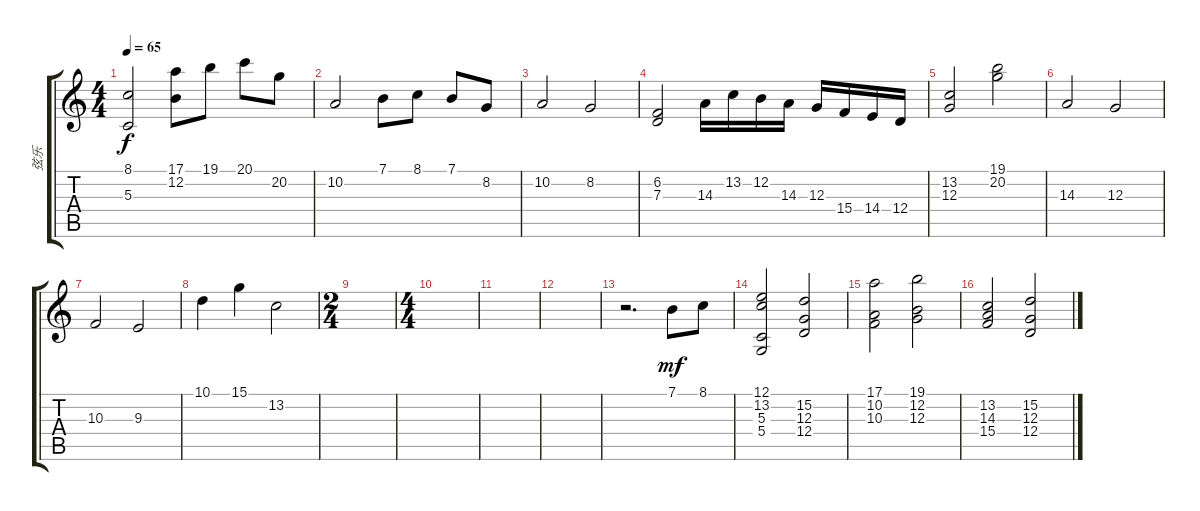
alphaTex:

\track ("弦乐" "弦乐") {instrument stringensemble1}
\staff {score tabs}
\tuning (E4 B3 G3 D3 A2 E2) {hide}
\ts (4 4)
\tempo 65
\clef g2
\ks c
(8.1 5.3).2{dy f} (17.1 12.2).8 19.1.8 20.1.8 20.2.8 |
10.2.2 7.1.8 8.1.8 7.1.8 8.2.8 |
10.2.2 8.2.2 |
(6.2 7.3).2 14.3.16 13.2.16 12.2.16 14.3.16 12.3.16 15.4.16 14.4.16 12.4.16 |
(13.2 12.3).2 (19.1 20.2).2 |
14.3.2 12.3.2 |
10.3.2 9.3.2 |
10.1.4 15.1.4 13.2.2 |
\ts (2 4)
|
\ts (4 4)
|
|
|
r.2{d} 7.1.8{dy mf} 8.1.8 |
(12.1 13.2 5.3 5.4).2 (15.2 12.3 12.4).2 |
(17.1 10.2 10.3).2 (19.1 12.2 12.3).2 |
(13.2 14.3 15.4).2 (15.2 12.3 12.4).2
